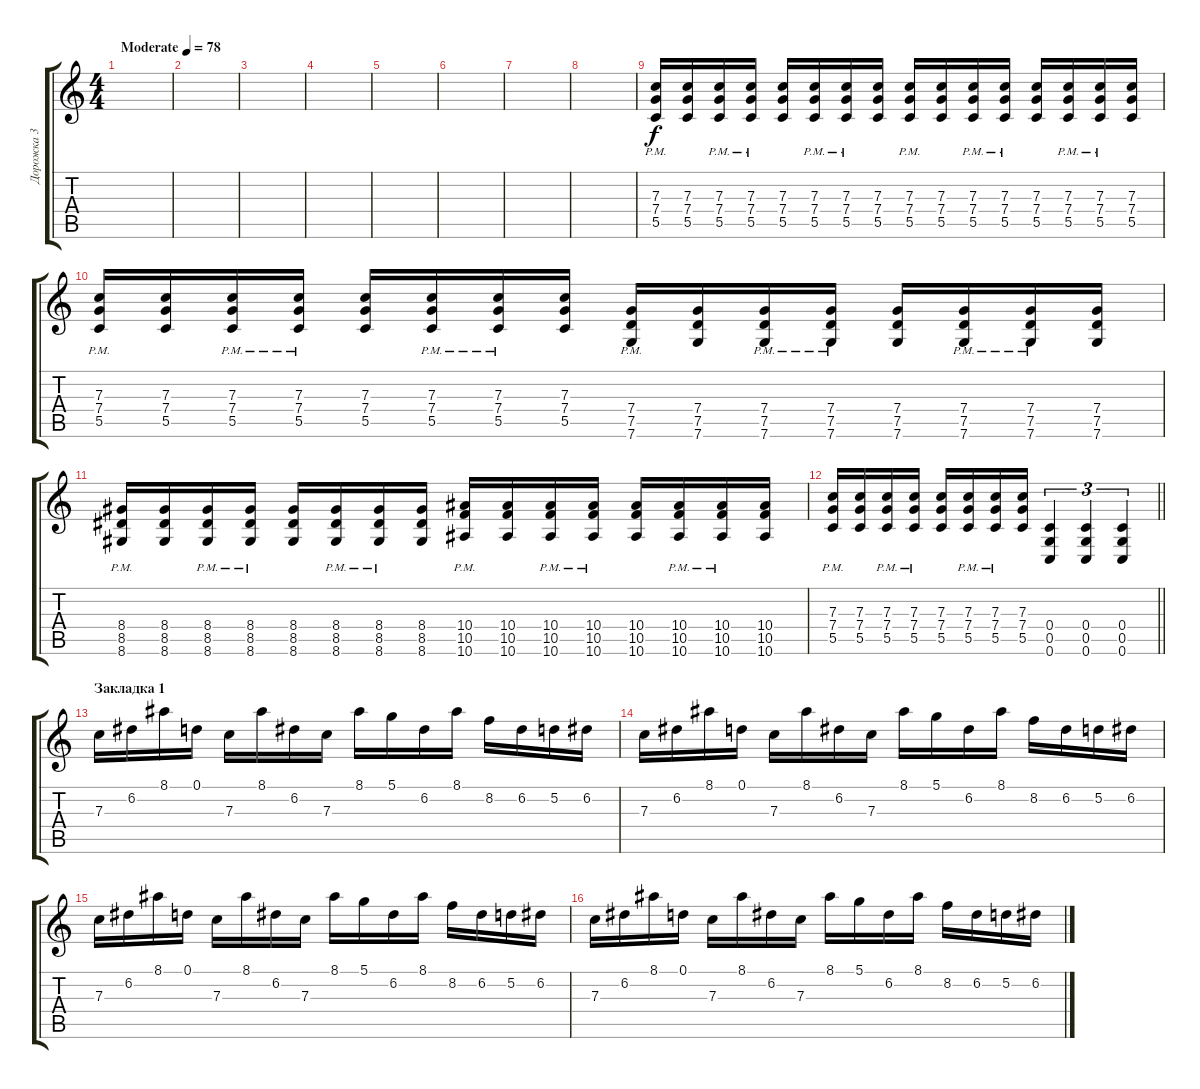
\track ("Дорожка 3" "Дорожка 3") {instrument distortionguitar}
\staff {score tabs}
\tuning (D4 A3 F3 C3 G2 C2) {hide}
\ts (4 4)
\tempo (78 "Moderate")
\clef g2
\ks c
|
|
|
|
|
|
|
|
(7.3{pm} 7.4{pm} 5.5{pm}).16 (7.3 7.4 5.5).16 (7.3{pm} 7.4{pm} 5.5{pm}).16 (7.3{pm} 7.4{pm} 5.5{pm}).16 (7.3 7.4 5.5).16 (7.3{pm} 7.4{pm} 5.5{pm}).16 (7.3{pm} 7.4{pm} 5.5{pm}).16 (7.3 7.4 5.5).16 (7.3{pm} 7.4{pm} 5.5{pm}).16 (7.3 7.4 5.5).16 (7.3{pm} 7.4{pm} 5.5{pm}).16 (7.3{pm} 7.4{pm} 5.5{pm}).16 (7.3 7.4 5.5).16 (7.3{pm} 7.4{pm} 5.5{pm}).16 (7.3{pm} 7.4{pm} 5.5{pm}).16 (7.3 7.4 5.5).16 |
(7.3{pm} 7.4{pm} 5.5{pm}).16 (7.3 7.4 5.5).16 (7.3{pm} 7.4{pm} 5.5{pm}).16 (7.3{pm} 7.4{pm} 5.5{pm}).16 (7.3 7.4 5.5).16 (7.3{pm} 7.4{pm} 5.5{pm}).16 (7.3{pm} 7.4{pm} 5.5{pm}).16 (7.3 7.4 5.5).16 (7.4{pm} 7.5{pm} 7.6{pm}).16 (7.4 7.5 7.6).16 (7.4{pm} 7.5{pm} 7.6{pm}).16 (7.4{pm} 7.5{pm} 7.6{pm}).16 (7.4 7.5 7.6).16 (7.4{pm} 7.5{pm} 7.6{pm}).16 (7.4{pm} 7.5{pm} 7.6{pm}).16 (7.4 7.5 7.6).16 |
(8.4{pm} 8.5{pm} 8.6{pm}).16 (8.4 8.5 8.6).16 (8.4{pm} 8.5{pm} 8.6{pm}).16 (8.4{pm} 8.5{pm} 8.6{pm}).16 (8.4 8.5 8.6).16 (8.4{pm} 8.5{pm} 8.6{pm}).16 (8.4{pm} 8.5{pm} 8.6{pm}).16 (8.4 8.5 8.6).16 (10.4{pm} 10.5{pm} 10.6{pm}).16 (10.4 10.5 10.6).16 (10.4{pm} 10.5{pm} 10.6{pm}).16 (10.4{pm} 10.5{pm} 10.6{pm}).16 (10.4 10.5 10.6).16 (10.4{pm} 10.5{pm} 10.6{pm}).16 (10.4{pm} 10.5{pm} 10.6{pm}).16 (10.4 10.5 10.6).16 |
\barLineRight lightlight
(7.3{pm} 7.4{pm} 5.5{pm}).16 (7.3 7.4 5.5).16 (7.3{pm} 7.4{pm} 5.5{pm}).16 (7.3{pm} 7.4{pm} 5.5{pm}).16 (7.3 7.4 5.5).16 (7.3{pm} 7.4{pm} 5.5{pm}).16 (7.3{pm} 7.4{pm} 5.5{pm}).16 (7.3 7.4 5.5).16 (0.4 0.5 0.6).4{tu (3 2)} (0.4 0.5 0.6).4{tu (3 2)} (0.4 0.5 0.6).4{tu (3 2)} |
\section ("" "Закладка 1")
7.3.16 6.2.16 8.1.16 0.1.16 7.3.16 8.1.16 6.2.16 7.3.16 8.1.16 5.1.16 6.2.16 8.1.16 8.2.16 6.2.16 5.2.16 6.2.16 |
7.3.16 6.2.16 8.1.16 0.1.16 7.3.16 8.1.16 6.2.16 7.3.16 8.1.16 5.1.16 6.2.16 8.1.16 8.2.16 6.2.16 5.2.16 6.2.16 |
7.3.16 6.2.16 8.1.16 0.1.16 7.3.16 8.1.16 6.2.16 7.3.16 8.1.16 5.1.16 6.2.16 8.1.16 8.2.16 6.2.16 5.2.16 6.2.16 |
7.3.16 6.2.16 8.1.16 0.1.16 7.3.16 8.1.16 6.2.16 7.3.16 8.1.16 5.1.16 6.2.16 8.1.16 8.2.16 6.2.16 5.2.16 6.2.16
